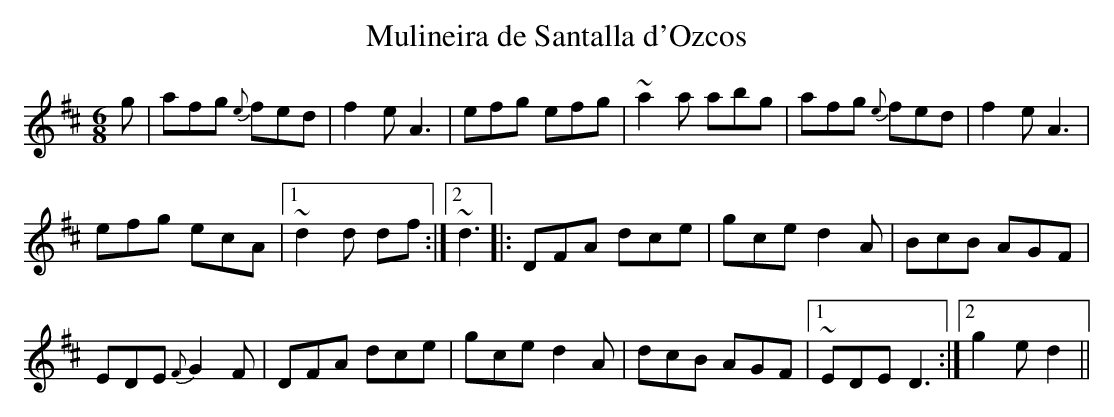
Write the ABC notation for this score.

X:1
T:Mulineira de Santalla d'Ozcos
M:6/8
L:1/8
K:D
g | afg {e}fed | f2e A3 | efg efg | ~a2a abg | afg {e}fed | f2e A3 |
efg ecA |1 ~d2 d df :|2 ~d3 |: DFA dce | gce d2A | BcB AGF |
EDE {F}G2F | DFA dce | gce d2A | dcB AGF |1 ~EDE D3 :|2 g2e d2 ||
